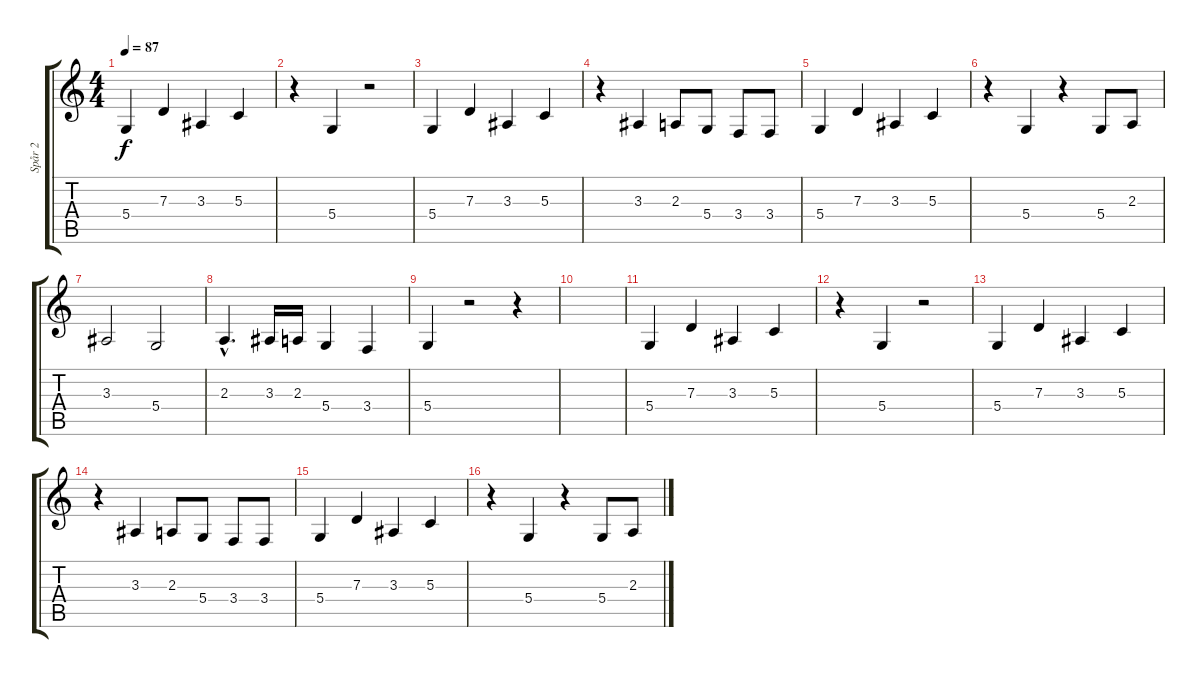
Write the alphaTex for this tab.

\track ("Spår 2" "Spår 2") {instrument fx5brightness}
\staff {score tabs}
\tuning (E4 B3 G3 D3 A2 E2) {hide}
\ts (4 4)
\tempo 87
\clef g2
\ks c
5.4.4{dy f instrument fx5brightness} 7.3.4 3.3.4 5.3.4 |
r.4 5.4.4 r.2 |
5.4.4 7.3.4 3.3.4 5.3.4 |
r.4 3.3.4 2.3.8 5.4.8 3.4.8 3.4.8 |
5.4.4 7.3.4 3.3.4 5.3.4 |
r.4 5.4.4 r.4 5.4.8 2.3.8 |
3.3.2 5.4.2 |
2.3{hac}.4{d} 3.3.16 2.3.16 5.4.4 3.4.4 |
5.4.4 r.2 r.4 |
|
5.4.4 7.3.4 3.3.4 5.3.4 |
r.4 5.4.4 r.2 |
5.4.4 7.3.4 3.3.4 5.3.4 |
r.4 3.3.4 2.3.8 5.4.8 3.4.8 3.4.8 |
5.4.4 7.3.4 3.3.4 5.3.4 |
r.4 5.4.4 r.4 5.4.8 2.3.8
